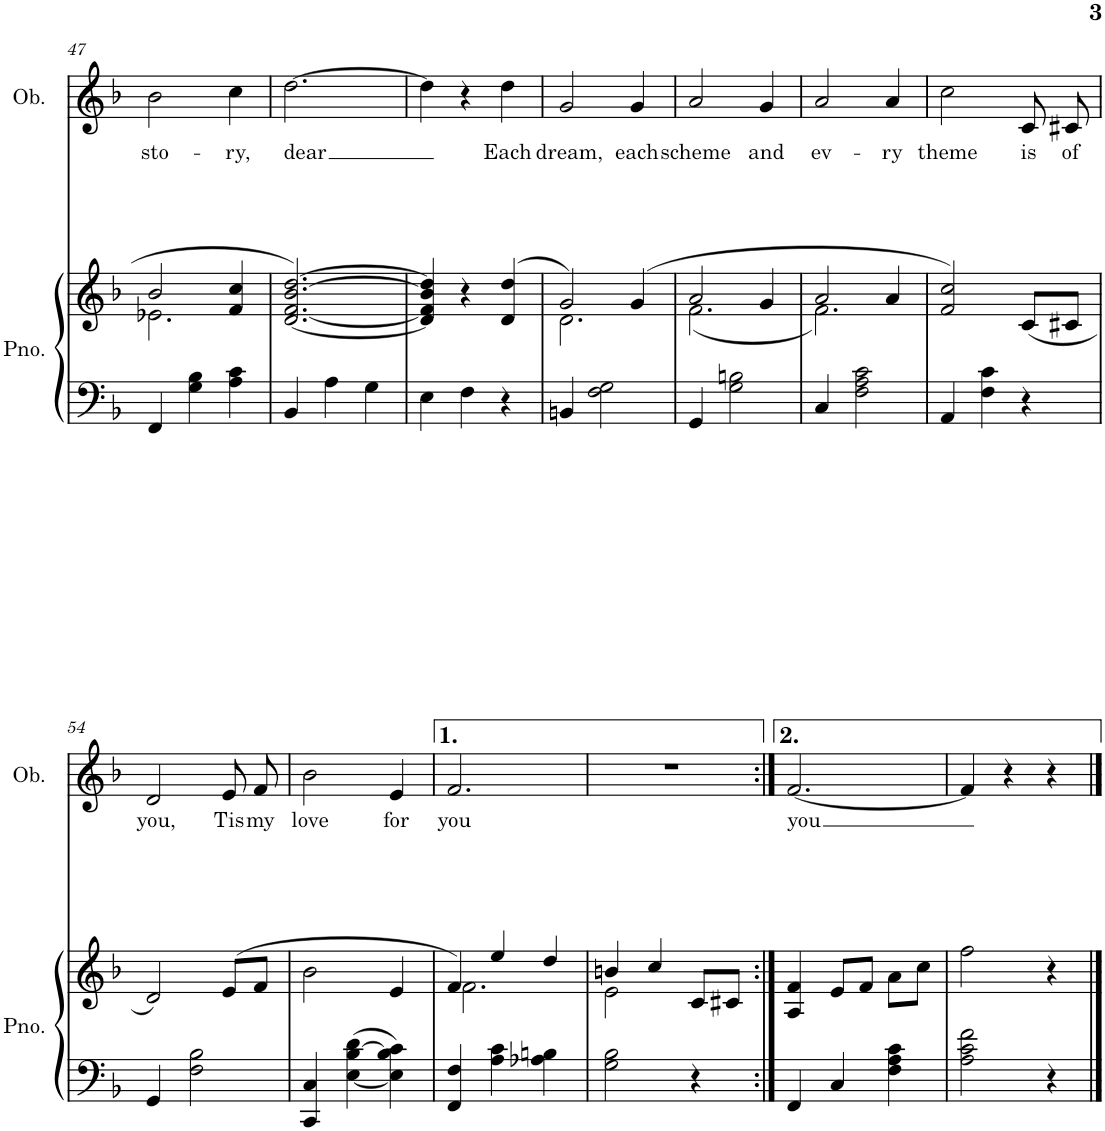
**kern	**kern	**kern	**text
*part2	*part2	*part1	*part1
*staff3	*staff2	*staff1	*staff1
*I"Piano	*	*I"Oboe	*
*I'Pno.	*	*I'Ob.	*
!!LO:PB:g=z
*clefF4	*clefG2	*clefG2	*
*k[b-]	*k[b-]	*k[b-]	*
*M3/4	*M3/4	*M3/4	*
=47	=47	=47	=47
*	*^	*	*
!	!	!	!	!LO:LY:b
4FF/	2b-/	2.e-X\	2b-\	sto-
4G\ 4B-\	.	.	.	.
!	!	!	!	!LO:LY:b
4A\ 4c\	4f/ 4cc/	.	4cc\	-ry,
*	*v	*v	*	*
=48	=48	=48	=48
!	!	!	!LO:LY:b
4BB-/	[2.d/ [2.f/ [2.b-/ [2.dd/	[2.dd\	dear
4A\	.	.	.
4G\	.	.	.
=49	=49	=49	=49
4E\	4d/] 4f/] 4b-/] 4dd/]	4dd\]	.
4F\	4r	4r	.
!	!	!	!LO:LY:b
4r	(4d/ 4dd/	4dd\	Each
=50	=50	=50	=50
*	*^	*	*
!	!	!	!	!LO:LY:b
4BBn/	2g/)	2.d\	2g/	dream,
2F\ 2G\	.	.	.	.
!	!	!	!	!LO:LY:b
.	(4g/	.	4g/	each
=51	=51	=51	=51	=51
!	!	!	!	!LO:LY:b
4GG/	2a/	(2.f\	2a/	scheme
2G\ 2Bn\	.	.	.	.
!	!	!	!	!LO:LY:b
.	4g/	.	4g/	and
=52	=52	=52	=52	=52
!	!	!	!	!LO:LY:b
4C/	2a/	2.f\)	2a/	ev-
2F\ 2A\ 2c\	.	.	.	.
!	!	!	!	!LO:LY:b
.	4a/	.	4a/	-ry
*	*v	*v	*	*
=53	=53	=53	=53
!	!	!	!LO:LY:b
4AA/	2f/ 2cc/)	2cc\	theme
4F\ 4c\	.	.	.
!	!	!	!LO:LY:b
4r	(8c/L	8c/L	is
!	!	!	!LO:LY:b
.	8c#X/J	8c#X/J	of
!!LO:LB:g=z
=54	=54	=54	=54
!	!	!	!LO:LY:b
4GG/	2d/)	2d/	you,
2F\ 2B-\	.	.	.
!	!	!	!LO:LY:b
.	(8e/L	8e/L	Tis
!	!	!	!LO:LY:b
.	8f/J	8f/J	my
=55	=55	=55	=55
!	!	!	!LO:LY:b
4CC/ 4C/	2b-\	2b-\	love
[4E\ [4B-\ 4d\	.	.	.
!	!	!	!LO:LY:b
4E\] 4B-\] 4c\	4e/	4e/	for
=56	=56	=56	=56
*	*^	*	*
!	!	!	!	!LO:LY:b
4FF/ 4F/	4f/)	2.f\	2.f/	you
4A\ 4c\	4ee/	.	.	.
4A-X\ 4Bn\	4dd/	.	.	.
=57	=57	=57	=57	=57
2G\ 2B-\	4bn/	2e\	2.r	.
.	4cc/	.	.	.
4r	8c/L	4ryy	.	.
.	8c#X/J	.	.	.
*	*v	*v	*	*
=58:|!	=58:|!	=58:|!	=58:|!
!	!	!	!LO:LY:b
4FF/	4A/ 4f/	[2.f/	you
4C/	8e/L	.	.
.	8f/J	.	.
4F\ 4A\ 4c\	8a\L	.	.
.	8cc\J	.	.
=59	=59	=59	=59
2A\ 2c\ 2f\	2ff\	4f/]	.
.	.	4r	.
4r	4r	4r	.
==	==	==	==
*-	*-	*-	*-
